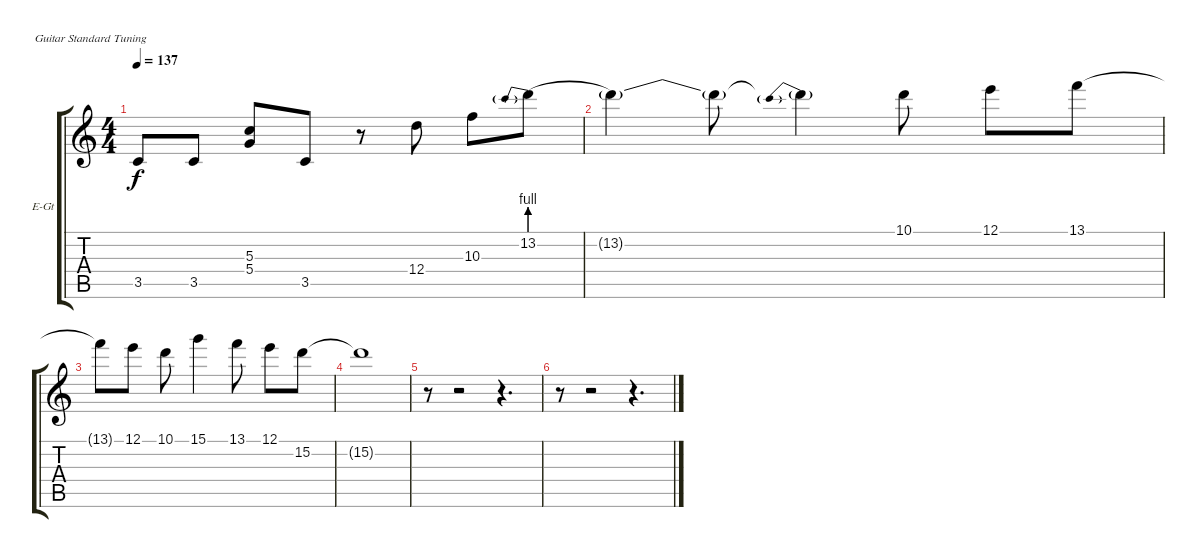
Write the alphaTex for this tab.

\bracketExtendMode groupsimilarinstruments
\firstSystemTrackNameOrientation horizontal
\otherSystemsTrackNameOrientation horizontal
\track ("Æ®·¢ 1" "E-Gt") {instrument overdrivenguitar}
\staff {score tabs}
\tuning (E4 B3 G3 D3 A2 E2)
\ts (4 4)
\tempo 137
\clef g2
\ks c
3.5.8{dy f} 3.5.8 (5.3 5.4).8 3.5.8 r.8 12.4.8 10.3.8 13.2{be (prebend 0 4 60 4)}.8 |
13.2{t}.4 13.2{t}.8 13.2{be (prebend 0 4 60 4) t}.4 10.1.8 12.1.8 13.1.8 |
13.1{t}.8 12.1.8 10.1.8 15.1.4 13.1.8 12.1.8 15.2.8 |
15.2{t}.1 |
r.8 r.2 r.4{d} |
r.8 r.2 r.4{d}
